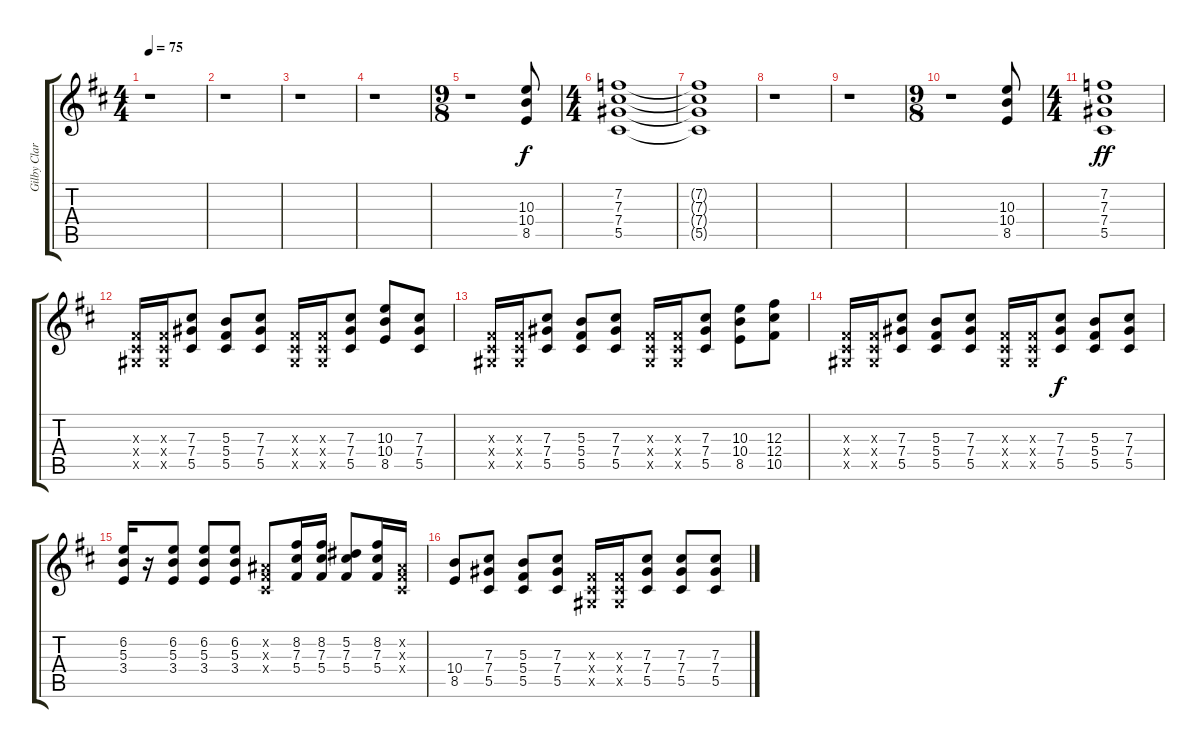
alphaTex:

\track ("Gilby Clarke - Rhytm Guitar" "Gilby Clar") {instrument distortionguitar}
\staff {score tabs}
\tuning (Eb4 Bb3 Gb3 Db3 Ab2 Eb2) {hide}
\ts (4 4)
\tempo 75
\clef g2
\ks d
r.1{dy f instrument distortionguitar} |
r.1 |
r.1 |
r.1 |
\ts (9 8)
r.1 (10.3 10.4 8.5).8 |
\ts (4 4)
(7.2 7.3 7.4 5.5).1 |
(7.2{t} 7.3{t} 7.4{t} 5.5{t}).1 |
r.1 |
r.1 |
\ts (9 8)
r.1 (10.3 10.4 8.5).8 |
\ts (4 4)
(7.2 7.3 7.4 5.5).1{dy ff} |
(0.3{x} 0.4{x} 0.5{x}).16 (0.3{x} 0.4{x} 0.5{x}).16 (7.3 7.4 5.5).8 (5.3 5.4 5.5).8 (7.3 7.4 5.5).8 (0.3{x} 0.4{x} 0.5{x}).16 (0.3{x} 0.4{x} 0.5{x}).16 (7.3 7.4 5.5).8 (10.3 10.4 8.5).8 (7.3 7.4 5.5).8 |
(0.3{x} 0.4{x} 0.5{x}).16 (0.3{x} 0.4{x} 0.5{x}).16 (7.3 7.4 5.5).8 (5.3 5.4 5.5).8 (7.3 7.4 5.5).8 (0.3{x} 0.4{x} 0.5{x}).16 (0.3{x} 0.4{x} 0.5{x}).16 (7.3 7.4 5.5).8 (10.3 10.4 8.5).8 (12.3 12.4 10.5).8 |
(0.3{x} 0.4{x} 0.5{x}).16 (0.3{x} 0.4{x} 0.5{x}).16 (7.3 7.4 5.5).8 (5.3 5.4 5.5).8 (7.3 7.4 5.5).8 (0.3{x} 0.4{x} 0.5{x}).16 (0.3{x} 0.4{x} 0.5{x}).16 (7.3 7.4 5.5).8{dy f} (5.3 5.4 5.5).8 (7.3 7.4 5.5).8 |
(6.2 5.3 3.4).16 r.16 (6.2 5.3 3.4).8 (6.2 5.3 3.4).8 (6.2 5.3 3.4).8 (0.2{x} 0.3{x} 0.4{x}).8 (8.2 7.3 5.4).16 (8.2 7.3 5.4).16 (5.2 7.3 5.4).8 (8.2 7.3 5.4).16 (0.2{x} 0.3{x} 0.4{x}).16 |
(10.4 8.5).8 (7.3 7.4 5.5).8 (5.3 5.4 5.5).8 (7.3 7.4 5.5).8 (0.3{x} 0.4{x} 0.5{x}).16 (0.3{x} 0.4{x} 0.5{x}).16 (7.3 7.4 5.5).8 (7.3 7.4 5.5).8 (7.3 7.4 5.5).8
